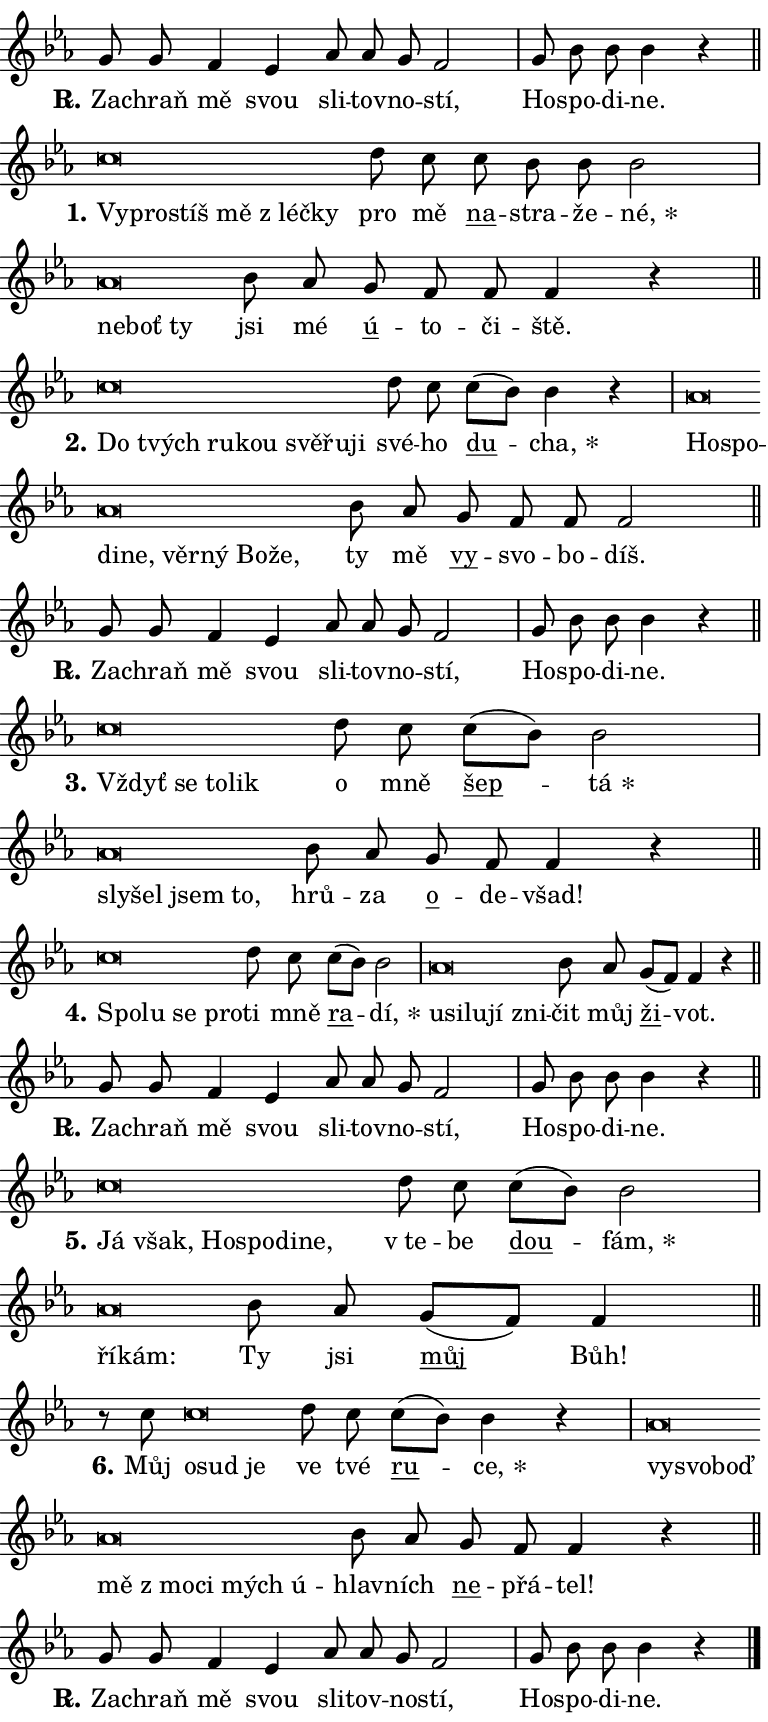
\version "2.24.0"
\header { tagline = "" }
\paper {
  indent = 0\cm
  top-margin = 0\cm
  right-margin = 0.13\cm % to fit lyric hyphens
  bottom-margin = 0\cm
  left-margin = 0\cm
  paper-width = 13\cm
  page-breaking = #ly:one-page-breaking
  system-system-spacing.basic-distance = #11
  score-system-spacing.basic-distance = #11
  ragged-last = ##f
}


%% Author: Thomas Morley
%% https://lists.gnu.org/archive/html/lilypond-user/2020-05/msg00002.html
#(define (line-position grob)
"Returns position of @var[grob} in current system:
   @code{'start}, if at first time-step
   @code{'end}, if at last time-step
   @code{'middle} otherwise
"
  (let* ((col (ly:item-get-column grob))
         (ln (ly:grob-object col 'left-neighbor))
         (rn (ly:grob-object col 'right-neighbor))
         (col-to-check-left (if (ly:grob? ln) ln col))
         (col-to-check-right (if (ly:grob? rn) rn col))
         (break-dir-left
           (and
             (ly:grob-property col-to-check-left 'non-musical #f)
             (ly:item-break-dir col-to-check-left)))
         (break-dir-right
           (and
             (ly:grob-property col-to-check-right 'non-musical #f)
             (ly:item-break-dir col-to-check-right))))
        (cond ((eqv? 1 break-dir-left) 'start)
              ((eqv? -1 break-dir-right) 'end)
              (else 'middle))))

#(define (tranparent-at-line-position vctor)
  (lambda (grob)
  "Relying on @code{line-position} select the relevant enry from @var{vctor}.
Used to determine transparency,"
    (case (line-position grob)
      ((end) (not (vector-ref vctor 0)))
      ((middle) (not (vector-ref vctor 1)))
      ((start) (not (vector-ref vctor 2))))))

noteHeadBreakVisibility =
#(define-music-function (break-visibility)(vector?)
"Makes @code{NoteHead}s transparent relying on @var{break-visibility}"
#{
  \override NoteHead.transparent =
    #(tranparent-at-line-position break-visibility)
#})

#(define delete-ledgers-for-transparent-note-heads
  (lambda (grob)
    "Reads whether a @code{NoteHead} is transparent.
If so this @code{NoteHead} is removed from @code{'note-heads} from
@var{grob}, which is supposed to be @code{LedgerLineSpanner}.
As a result ledgers are not printed for this @code{NoteHead}"
    (let* ((nhds-array (ly:grob-object grob 'note-heads))
           (nhds-list
             (if (ly:grob-array? nhds-array)
                 (ly:grob-array->list nhds-array)
                 '()))
           ;; Relies on the transparent-property being done before
           ;; Staff.LedgerLineSpanner.after-line-breaking is executed.
           ;; This is fragile ...
           (to-keep
             (remove
               (lambda (nhd)
                 (ly:grob-property nhd 'transparent #f))
               nhds-list)))
      ;; TODO find a better method to iterate over grob-arrays, similiar
      ;; to filter/remove etc for lists
      ;; For now rebuilt from scratch
      (set! (ly:grob-object grob 'note-heads)  '())
      (for-each
        (lambda (nhd)
          (ly:pointer-group-interface::add-grob grob 'note-heads nhd))
        to-keep))))

squashNotes = {
  \override NoteHead.X-extent = #'(-0.2 . 0.2)
  \override NoteHead.Y-extent = #'(-0.75 . 0)
  \override NoteHead.stencil =
    #(lambda (grob)
       (let ((pos (ly:grob-property grob 'staff-position)))
         (begin
           (if (< pos -7) (display "ERROR: Lower brevis then expected\n") (display ""))
           (if (<= pos -6) ly:text-interface::print ly:note-head::print))))
}
unSquashNotes = {
  \revert NoteHead.X-extent
  \revert NoteHead.Y-extent
  \revert NoteHead.stencil
}

hideNotes = \noteHeadBreakVisibility #begin-of-line-visible
unHideNotes = \noteHeadBreakVisibility #all-visible

% work-around for resetting accidentals
% https://lilypond.org/doc/v2.23/Documentation/notation/displaying-rhythms#unmetered-music
cadenzaMeasure = {
  \cadenzaOff
  \partial 1024 s1024
  \cadenzaOn
}

#(define-markup-command (accent layout props text) (markup?)
  "Underline accented syllable"
  (interpret-markup layout props
    #{\markup \override #'(offset . 4.3) \underline { #text }#}))

responsum = \markup \concat {
  "R" \hspace #-1.05 \path #0.1 #'((moveto 0 0.07) (lineto 0.9 0.8)) \hspace #0.05 "."
}

spaceSize = #0.6828661417322834 % exact space size for TeX Gyre Schola

\layout {
  \context {
    \Staff
    \remove "Time_signature_engraver"
    \override LedgerLineSpanner.after-line-breaking = #delete-ledgers-for-transparent-note-heads
  }
  \context {
    \Lyrics {
      \override LyricSpace.minimum-distance = \spaceSize
      \override LyricText.font-name = #"TeX Gyre Schola"
      \override LyricText.font-size = 1
      \override StanzaNumber.font-name = #"TeX Gyre Schola Bold"
      \override StanzaNumber.font-size = 1
    }
  }
  \context {
    \Score 
    \override NoteHead.text =
      #(lambda (grob) 
        (let ((pos (ly:grob-property grob 'staff-position)))
          #{\markup {
            \combine
              \halign #-0.55 \raise #(if (= pos -6) 0 0.5) \override #'(thickness . 2) \draw-line #'(3.2 . 0)
              \musicglyph "noteheads.sM1"
          }#}))
  }
}

% magnetic-lyrics.ily
%
%   written by
%     Jean Abou Samra <jean@abou-samra.fr>
%     Werner Lemberg <wl@gnu.org>
%
%   adapted by
%     Jiri Hon <jiri.hon@gmail.com>
%
% Version 2022-Apr-15

% https://www.mail-archive.com/lilypond-user@gnu.org/msg149350.html

#(define (Left_hyphen_pointer_engraver context)
   "Collect syllable-hyphen-syllable occurrences in lyrics and store
them in properties.  This engraver only looks to the left.  For
example, if the lyrics input is @code{foo -- bar}, it does the
following.

@itemize @bullet
@item
Set the @code{text} property of the @code{LyricHyphen} grob between
@q{foo} and @q{bar} to @code{foo}.

@item
Set the @code{left-hyphen} property of the @code{LyricText} grob with
text @q{foo} to the @code{LyricHyphen} grob between @q{foo} and
@q{bar}.
@end itemize

Use this auxiliary engraver in combination with the
@code{lyric-@/text::@/apply-@/magnetic-@/offset!} hook."
   (let ((hyphen #f)
         (text #f))
     (make-engraver
      (acknowledgers
       ((lyric-syllable-interface engraver grob source-engraver)
        (set! text grob)))
      (end-acknowledgers
       ((lyric-hyphen-interface engraver grob source-engraver)
        ;(when (not (grob::has-interface grob 'lyric-space-interface))
          (set! hyphen grob)));)
      ((stop-translation-timestep engraver)
       (when (and text hyphen)
         (ly:grob-set-object! text 'left-hyphen hyphen))
       (set! text #f)
       (set! hyphen #f)))))

#(define (lyric-text::apply-magnetic-offset! grob)
   "If the space between two syllables is less than the value in
property @code{LyricText@/.details@/.squash-threshold}, move the right
syllable to the left so that it gets concatenated with the left
syllable.

Use this function as a hook for
@code{LyricText@/.after-@/line-@/breaking} if the
@code{Left_@/hyphen_@/pointer_@/engraver} is active."
   (let ((hyphen (ly:grob-object grob 'left-hyphen #f)))
     (when hyphen
       (let ((left-text (ly:spanner-bound hyphen LEFT)))
         (when (grob::has-interface left-text 'lyric-syllable-interface)
           (let* ((common (ly:grob-common-refpoint grob left-text X))
                  (this-x-ext (ly:grob-extent grob common X))
                  (left-x-ext
                   (begin
                     ;; Trigger magnetism for left-text.
                     (ly:grob-property left-text 'after-line-breaking)
                     (ly:grob-extent left-text common X)))
                  ;; `delta` is the gap width between two syllables.
                  (delta (- (interval-start this-x-ext)
                            (interval-end left-x-ext)))
                  (details (ly:grob-property grob 'details))
                  (threshold (assoc-get 'squash-threshold details 0.2)))
             (when (< delta threshold)
               (let* (;; We have to manipulate the input text so that
                      ;; ligatures crossing syllable boundaries are not
                      ;; disabled.  For languages based on the Latin
                      ;; script this is essentially a beautification.
                      ;; However, for non-Western scripts it can be a
                      ;; necessity.
                      (lt (ly:grob-property left-text 'text))
                      (rt (ly:grob-property grob 'text))
                      (is-space (grob::has-interface hyphen 'lyric-space-interface))
                      (space (if is-space " " ""))
                      (extra-delta (if is-space spaceSize 0))
                      ;; Append new syllable.
                      (ltrt-space (if (and (string? lt) (string? rt))
                                (string-append lt space rt)
                                (make-concat-markup (list lt space rt))))
                      ;; Right-align `ltrt` to the right side.
                      (ltrt-space-markup (grob-interpret-markup
                               grob
                               (make-translate-markup
                                (cons (interval-length this-x-ext) 0)
                                (make-right-align-markup ltrt-space)))))
                 (begin
                   ;; Don't print `left-text`.
                   (ly:grob-set-property! left-text 'stencil #f)
                   ;; Set text and stencil (which holds all collected
                   ;; syllables so far) and shift it to the left.
                   (ly:grob-set-property! grob 'text ltrt-space)
                   (ly:grob-set-property! grob 'stencil ltrt-space-markup)
                   (ly:grob-translate-axis! grob (- (- delta extra-delta)) X))))))))))


#(define (lyric-hyphen::displace-bounds-first grob)
   ;; Make very sure this callback isn't triggered too early.
   (let ((left (ly:spanner-bound grob LEFT))
         (right (ly:spanner-bound grob RIGHT)))
     (ly:grob-property left 'after-line-breaking)
     (ly:grob-property right 'after-line-breaking)
     (ly:lyric-hyphen::print grob)))

squashThreshold = #0.4

\layout {
  \context {
    \Lyrics
    \consists #Left_hyphen_pointer_engraver
    \override LyricText.after-line-breaking =
      #lyric-text::apply-magnetic-offset!
    \override LyricHyphen.stencil = #lyric-hyphen::displace-bounds-first
    \override LyricText.details.squash-threshold = \squashThreshold
    \override LyricHyphen.minimum-distance = 0
    \override LyricHyphen.minimum-length = \squashThreshold
  }
}

squashText = \override LyricText.details.squash-threshold = 9999
unSquashText = \override LyricText.details.squash-threshold = \squashThreshold

leftText = \override LyricText.self-alignment-X = #LEFT
unLeftText = \revert LyricText.self-alignment-X

starOffset = #(lambda (grob) 
                (let ((x_offset (ly:self-alignment-interface::aligned-on-x-parent grob)))
                  (if (= x_offset 0) 0 (+ x_offset 1.2))))

star = #(define-music-function (syllable)(string?)
"Append star separator at the end of a syllable"
#{
  \once \override LyricText.X-offset = #starOffset
  \lyricmode { \markup {
    #syllable
    \override #'((font-name . "TeX Gyre Schola Bold")) \hspace #0.2 \lower #0.65 \larger "*"
  } }
#})

starAccent = #(define-music-function (syllable)(string?)
"Append star separator at the end of a syllable and make accent"
#{
  \once \override LyricText.X-offset = #starOffset
  \lyricmode { \markup {
    \accent #syllable
    \override #'((font-name . "TeX Gyre Schola Bold")) \hspace #0.2 \lower #0.65 \larger "*"
  } }
#})

breath = #(define-music-function (syllable)(string?)
"Append breathing indicator at the end of a syllable"
#{
  \lyricmode { \markup { #syllable "+" } }
#})

optionalBreath = #(define-music-function (syllable)(string?)
"Append optional breathing indicator at the end of a syllable"
#{
  \lyricmode { \markup { #syllable "(+)" } }
#})


\score {
    <<
        \new Voice = "melody" { \cadenzaOn \key es \major \relative { g'8 g f4 es \bar "" as8 as g f2 \cadenzaMeasure \bar "|" g8 bes bes bes4 r \cadenzaMeasure \bar "||" \break } }
        \new Lyrics \lyricsto "melody" { \lyricmode { \set stanza = \responsum
Za -- chraň mě svou sli -- tov -- no -- stí, Ho -- spo -- di -- ne. } }
    >>
    \layout {}
}

\score {
    <<
        \new Voice = "melody" { \cadenzaOn \key es \major \relative { \squashNotes c''\breve*1/16 \hideNotes \breve*1/16 \bar "" \breve*1/16 \bar "" \breve*1/16 \bar "" \breve*1/16 \breve*1/16 \bar "" \unHideNotes \unSquashNotes d8 c \bar "" c bes bes bes2 \cadenzaMeasure \bar "|" \squashNotes as\breve*1/16 \hideNotes \breve*1/16 \breve*1/16 \bar "" \unHideNotes \unSquashNotes bes8 as \bar "" g f f f4 r \cadenzaMeasure \bar "||" \break } }
        \new Lyrics \lyricsto "melody" { \lyricmode { \set stanza = "1."
\leftText Vy -- \squashText pro -- stíš mě "z léč" -- ky \unLeftText \unSquashText pro mě \markup \accent na -- stra -- že -- \star né, \leftText ne -- \squashText boť ty \unLeftText \unSquashText jsi mé \markup \accent ú -- to -- či -- ště. } }
    >>
    \layout {}
}

\score {
    <<
        \new Voice = "melody" { \cadenzaOn \key es \major \relative { \squashNotes c''\breve*1/16 \hideNotes \breve*1/16 \bar "" \breve*1/16 \bar "" \breve*1/16 \bar "" \breve*1/16 \bar "" \breve*1/16 \breve*1/16 \bar "" \unHideNotes \unSquashNotes d8 c \bar "" c[( bes)] bes4 r \cadenzaMeasure \bar "|" \squashNotes as\breve*1/16 \hideNotes \breve*1/16 \bar "" \breve*1/16 \bar "" \breve*1/16 \bar "" \breve*1/16 \bar "" \breve*1/16 \bar "" \breve*1/16 \breve*1/16 \bar "" \unHideNotes \unSquashNotes bes8 as \bar "" g f f f2 \cadenzaMeasure \bar "||" \break } }
        \new Lyrics \lyricsto "melody" { \lyricmode { \set stanza = "2."
\leftText Do \squashText tvých ru -- kou svě -- řu -- ji \unLeftText \unSquashText své -- ho \markup \accent du -- \star cha, \leftText Ho -- \squashText spo -- di -- ne, věr -- ný Bo -- že, \unLeftText \unSquashText ty mě \markup \accent vy -- svo -- bo -- díš. } }
    >>
    \layout {}
}

\score {
    <<
        \new Voice = "melody" { \cadenzaOn \key es \major \relative { g'8 g f4 es \bar "" as8 as g f2 \cadenzaMeasure \bar "|" g8 bes bes bes4 r \cadenzaMeasure \bar "||" \break } }
        \new Lyrics \lyricsto "melody" { \lyricmode { \set stanza = \responsum
Za -- chraň mě svou sli -- tov -- no -- stí, Ho -- spo -- di -- ne. } }
    >>
    \layout {}
}

\score {
    <<
        \new Voice = "melody" { \cadenzaOn \key es \major \relative { \squashNotes c''\breve*1/16 \hideNotes \breve*1/16 \bar "" \breve*1/16 \breve*1/16 \bar "" \unHideNotes \unSquashNotes d8 c \bar "" c[( bes)] bes2 \cadenzaMeasure \bar "|" \squashNotes as\breve*1/16 \hideNotes \breve*1/16 \bar "" \breve*1/16 \breve*1/16 \bar "" \unHideNotes \unSquashNotes bes8 as \bar "" g f f4 r \cadenzaMeasure \bar "||" \break } }
        \new Lyrics \lyricsto "melody" { \lyricmode { \set stanza = "3."
\leftText Vždyť \squashText se to -- lik \unLeftText \unSquashText o mně \markup \accent šep -- \star tá \leftText sly -- \squashText šel jsem to, \unLeftText \unSquashText hrů -- za \markup \accent o -- de -- všad! } }
    >>
    \layout {}
}

\score {
    <<
        \new Voice = "melody" { \cadenzaOn \key es \major \relative { \squashNotes c''\breve*1/16 \hideNotes \breve*1/16 \bar "" \breve*1/16 \breve*1/16 \bar "" \unHideNotes \unSquashNotes d8 c \bar "" c[( bes)] bes2 \cadenzaMeasure \bar "|" \squashNotes as\breve*1/16 \hideNotes \breve*1/16 \bar "" \breve*1/16 \bar "" \breve*1/16 \breve*1/16 \bar "" \unHideNotes \unSquashNotes bes8 as \bar "" g[( f)] f4 r \cadenzaMeasure \bar "||" \break } }
        \new Lyrics \lyricsto "melody" { \lyricmode { \set stanza = "4."
\leftText Spo -- \squashText lu se pro -- \unLeftText \unSquashText ti mně \markup \accent ra -- \star dí, \leftText u -- \squashText si -- lu -- jí zni -- \unLeftText \unSquashText čit můj \markup \accent ži -- vot. } }
    >>
    \layout {}
}

\score {
    <<
        \new Voice = "melody" { \cadenzaOn \key es \major \relative { g'8 g f4 es \bar "" as8 as g f2 \cadenzaMeasure \bar "|" g8 bes bes bes4 r \cadenzaMeasure \bar "||" \break } }
        \new Lyrics \lyricsto "melody" { \lyricmode { \set stanza = \responsum
Za -- chraň mě svou sli -- tov -- no -- stí, Ho -- spo -- di -- ne. } }
    >>
    \layout {}
}

\score {
    <<
        \new Voice = "melody" { \cadenzaOn \key es \major \relative { \squashNotes c''\breve*1/16 \hideNotes \breve*1/16 \bar "" \breve*1/16 \bar "" \breve*1/16 \bar "" \breve*1/16 \breve*1/16 \bar "" \unHideNotes \unSquashNotes d8 c \bar "" c[( bes)] bes2 \cadenzaMeasure \bar "|" \squashNotes as\breve*1/16 \hideNotes \breve*1/16 \bar "" \unHideNotes \unSquashNotes bes8 as \bar "" g[( f)] f4 \cadenzaMeasure \bar "||" \break } }
        \new Lyrics \lyricsto "melody" { \lyricmode { \set stanza = "5."
\leftText Já \squashText však, Ho -- spo -- di -- ne, \unLeftText \unSquashText "v te" -- be \markup \accent dou -- \star fám, \leftText ří -- \squashText kám: \unLeftText \unSquashText Ty jsi \markup \accent můj Bůh! } }
    >>
    \layout {}
}

\score {
    <<
        \new Voice = "melody" { \cadenzaOn \key es \major \relative { r8 c'' \squashNotes c\breve*1/16 \hideNotes \breve*1/16 \breve*1/16 \bar "" \unHideNotes \unSquashNotes d8 c \bar "" c[( bes)] bes4 r \cadenzaMeasure \bar "|" \squashNotes as\breve*1/16 \hideNotes \breve*1/16 \bar "" \breve*1/16 \bar "" \breve*1/16 \bar "" \breve*1/16 \bar "" \breve*1/16 \bar "" \breve*1/16 \breve*1/16 \bar "" \unHideNotes \unSquashNotes bes8 as \bar "" g f f4 r \cadenzaMeasure \bar "||" \break } }
        \new Lyrics \lyricsto "melody" { \lyricmode { \set stanza = "6."
Můj \leftText o -- \squashText sud je \unLeftText \unSquashText ve tvé \markup \accent ru -- \star ce, \leftText vy -- \squashText svo -- boď mě "z mo" -- ci mých ú -- \unLeftText \unSquashText hlav -- ních \markup \accent ne -- přá -- tel! } }
    >>
    \layout {}
}

\score {
    <<
        \new Voice = "melody" { \cadenzaOn \key es \major \relative { g'8 g f4 es \bar "" as8 as g f2 \cadenzaMeasure \bar "|" g8 bes bes bes4 r \cadenzaMeasure \bar "||" \break } \bar "|." }
        \new Lyrics \lyricsto "melody" { \lyricmode { \set stanza = \responsum
Za -- chraň mě svou sli -- tov -- no -- stí, Ho -- spo -- di -- ne. } }
    >>
    \layout {}
}
